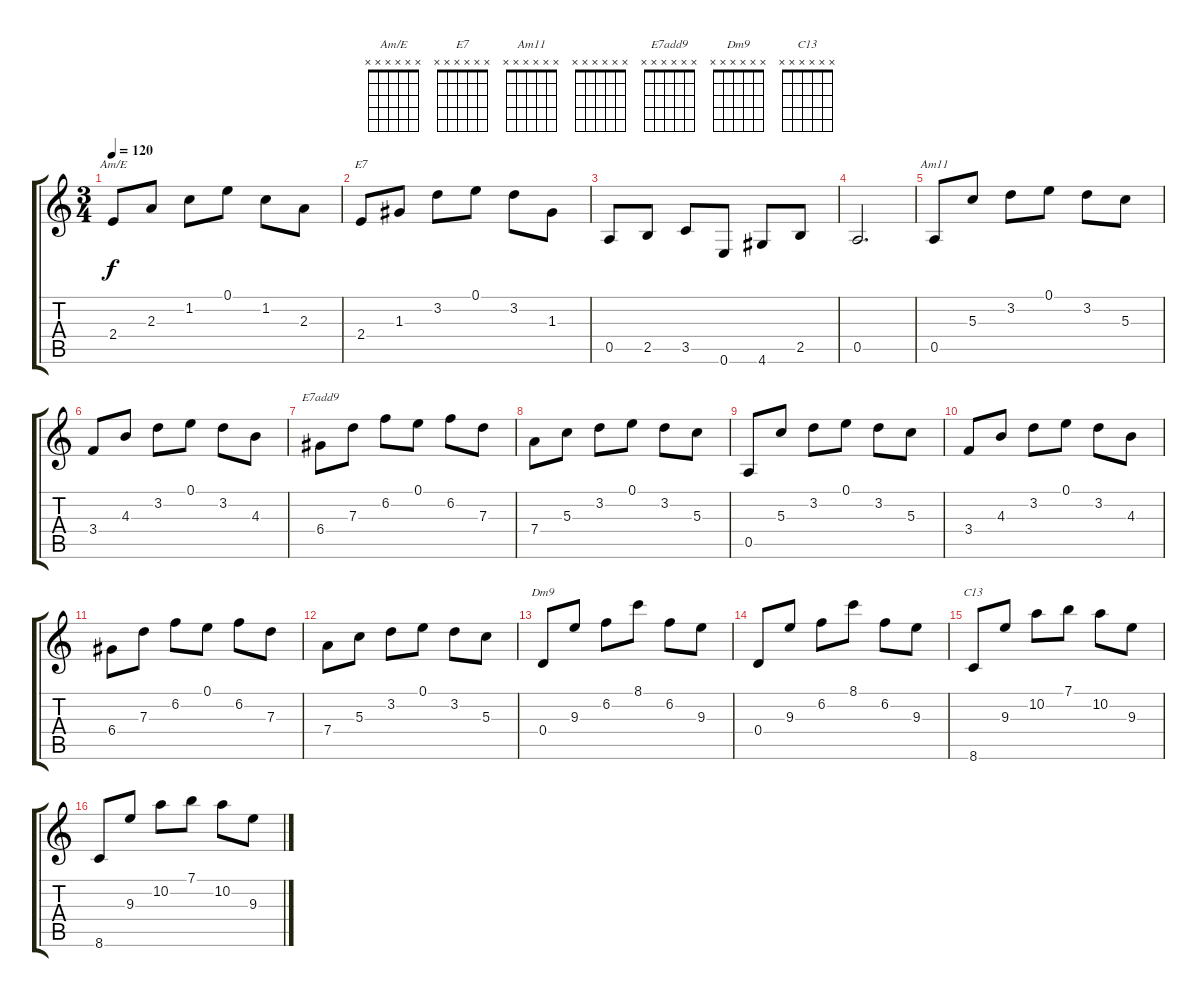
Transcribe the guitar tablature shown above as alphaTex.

\track "" {instrument acousticguitarnylon}
\staff {score tabs}
\tuning (E4 B3 G3 D3 A2 E2) {hide}
\chord ("Am/E" x x x x x x)
\chord ("E7" x x x x x x)
\chord ("Am11" x x x x x x)
\chord ("" x x x x x x)
\chord ("E7add9" x x x x x x)
\chord ("Dm9" x x x x x x)
\chord ("C13" x x x x x x)
\ts (3 4)
\tempo 120
\clef g2
\ks c
2.4.8{ch "Am/E" dy f} 2.3.8 1.2.8 0.1.8 1.2.8 2.3.8 |
2.4.8{ch "E7"} 1.3.8 3.2.8 0.1.8 3.2.8 1.3.8 |
0.5.8 2.5.8 3.5.8 0.6.8 4.6.8 2.5.8 |
0.5.2{d} |
0.5.8{ch "Am11"} 5.3.8 3.2.8 0.1.8 3.2.8 5.3.8 |
3.4.8{ch ""} 4.3.8 3.2.8 0.1.8 3.2.8 4.3.8 |
6.4.8{ch "E7add9"} 7.3.8 6.2.8 0.1.8 6.2.8 7.3.8 |
7.4.8 5.3.8 3.2.8 0.1.8 3.2.8 5.3.8 |
0.5.8 5.3.8 3.2.8 0.1.8 3.2.8 5.3.8 |
3.4.8 4.3.8 3.2.8 0.1.8 3.2.8 4.3.8 |
6.4.8 7.3.8 6.2.8 0.1.8 6.2.8 7.3.8 |
7.4.8 5.3.8 3.2.8 0.1.8 3.2.8 5.3.8 |
0.4.8{ch "Dm9"} 9.3.8 6.2.8 8.1.8 6.2.8 9.3.8 |
0.4.8 9.3.8 6.2.8 8.1.8 6.2.8 9.3.8 |
8.6.8{ch "C13"} 9.3.8 10.2.8 7.1.8 10.2.8 9.3.8 |
8.6.8 9.3.8 10.2.8 7.1.8 10.2.8 9.3.8
